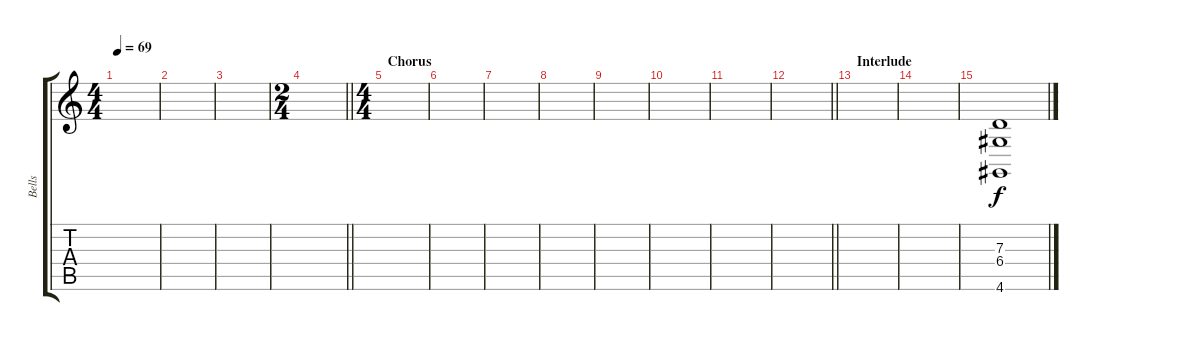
\track ("Bells" "Bells") {instrument glockenspiel}
\staff {score tabs}
\tuning (E4 B3 G3 D3 A2 E2) {hide}
\ts (4 4)
\tempo 69
\clef g2
\ks c
|
|
|
\ts (2 4)
\barLineRight lightlight
|
\ts (4 4)
\section ("" "Chorus")
|
|
|
|
|
|
|
\barLineRight lightlight
|
\section ("" "Interlude")
|
|
(7.3 6.4 4.6).1
